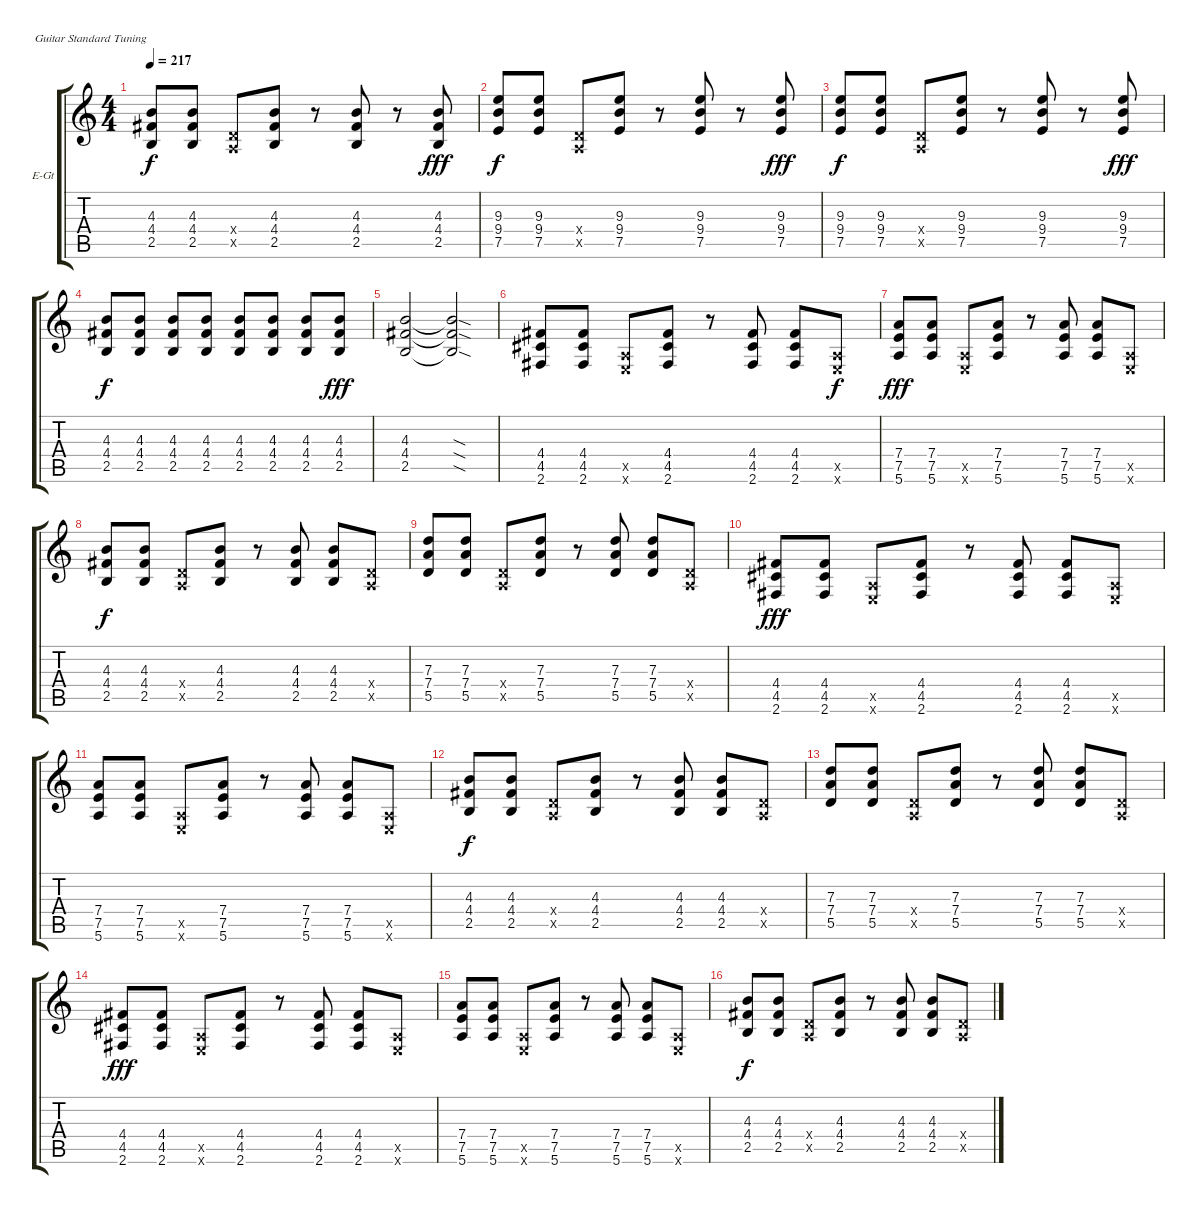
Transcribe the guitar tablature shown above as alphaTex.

\bracketExtendMode groupsimilarinstruments
\firstSystemTrackNameOrientation horizontal
\otherSystemsTrackNameOrientation horizontal
\track ("Rhythm Guitar" "E-Gt") {instrument distortionguitar}
\staff {score tabs}
\tuning (E4 B3 G3 D3 A2 E2)
\ts (4 4)
\tempo 217
\clef g2
\ks c
(2.5 4.3 4.4).8{dy f} (2.5 4.4 4.3).8 (0.5{x} 0.4{x}).8 (2.5 4.3 4.4).8 r.8 (2.5 4.4 4.3).8 r.8 (2.5 4.4 4.3).8{dy fff} |
(7.5 9.3 9.4).8{dy f} (7.5 9.4 9.3).8 (0.5{x} 0.4{x}).8 (7.5 9.3 9.4).8 r.8 (7.5 9.4 9.3).8 r.8 (7.5 9.4 9.3).8{dy fff} |
(7.5 9.3 9.4).8{dy f} (7.5 9.4 9.3).8 (0.5{x} 0.4{x}).8 (7.5 9.3 9.4).8 r.8 (7.5 9.4 9.3).8 r.8 (7.5 9.4 9.3).8{dy fff} |
(2.5 4.3 4.4).8{dy f} (2.5 4.4 4.3).8 (2.5 4.4 4.3).8 (2.5 4.3 4.4).8 (2.5 4.4 4.3).8 (2.5 4.4 4.3).8 (2.5 4.4 4.3).8 (2.5 4.4 4.3).8{dy fff} |
(2.5 4.4 4.3).2 (2.5{sod t} 4.4{sod t} 4.3{sod t}).2 |
(2.6 4.4 4.5).8 (2.6 4.5 4.4).8 (0.6{x} 0.5{x}).8 (2.6 4.5 4.4).8 r.8 (2.6 4.5 4.4).8 (2.6 4.5 4.4).8 (0.6{x} 0.5{x}).8{dy f} |
(5.6 7.4 7.5).8{dy fff} (5.6 7.5 7.4).8 (0.6{x} 0.5{x}).8 (5.6 7.5 7.4).8 r.8 (5.6 7.5 7.4).8 (5.6 7.5 7.4).8 (0.5{x} 0.6{x}).8 |
(2.5 4.3 4.4).8{dy f} (2.5 4.4 4.3).8 (0.5{x} 0.4{x}).8 (2.5 4.3 4.4).8 r.8 (2.5 4.4 4.3).8 (2.5 4.4 4.3).8 (0.5{x} 0.4{x}).8 |
(5.5 7.3 7.4).8 (5.5 7.4 7.3).8 (0.5{x} 0.4{x}).8 (5.5 7.3 7.4).8 r.8 (5.5 7.4 7.3).8 (5.5 7.4 7.3).8 (0.4{x} 0.5{x}).8 |
(2.6 4.4 4.5).8{dy fff} (2.6 4.5 4.4).8 (0.6{x} 0.5{x}).8 (2.6 4.5 4.4).8 r.8 (2.6 4.5 4.4).8 (2.6 4.5 4.4).8 (0.5{x} 0.6{x}).8 |
(5.6 7.4 7.5).8 (5.6 7.5 7.4).8 (0.6{x} 0.5{x}).8 (5.6 7.5 7.4).8 r.8 (5.6 7.5 7.4).8 (5.6 7.5 7.4).8 (0.6{x} 0.5{x}).8 |
(2.5 4.3 4.4).8{dy f} (2.5 4.4 4.3).8 (0.5{x} 0.4{x}).8 (2.5 4.3 4.4).8 r.8 (2.5 4.4 4.3).8 (2.5 4.4 4.3).8 (0.5{x} 0.4{x}).8 |
(5.5 7.3 7.4).8 (5.5 7.4 7.3).8 (0.5{x} 0.4{x}).8 (5.5 7.3 7.4).8 r.8 (5.5 7.4 7.3).8 (5.5 7.4 7.3).8 (0.4{x} 0.5{x}).8 |
(2.6 4.4 4.5).8{dy fff} (2.6 4.5 4.4).8 (0.6{x} 0.5{x}).8 (2.6 4.5 4.4).8 r.8 (2.6 4.5 4.4).8 (2.6 4.5 4.4).8 (0.5{x} 0.6{x}).8 |
(5.6 7.4 7.5).8 (5.6 7.5 7.4).8 (0.6{x} 0.5{x}).8 (5.6 7.5 7.4).8 r.8 (5.6 7.5 7.4).8 (5.6 7.5 7.4).8 (0.6{x} 0.5{x}).8 |
(2.5 4.3 4.4).8{dy f} (2.5 4.4 4.3).8 (0.5{x} 0.4{x}).8 (2.5 4.3 4.4).8 r.8 (2.5 4.4 4.3).8 (2.5 4.4 4.3).8 (0.5{x} 0.4{x}).8
